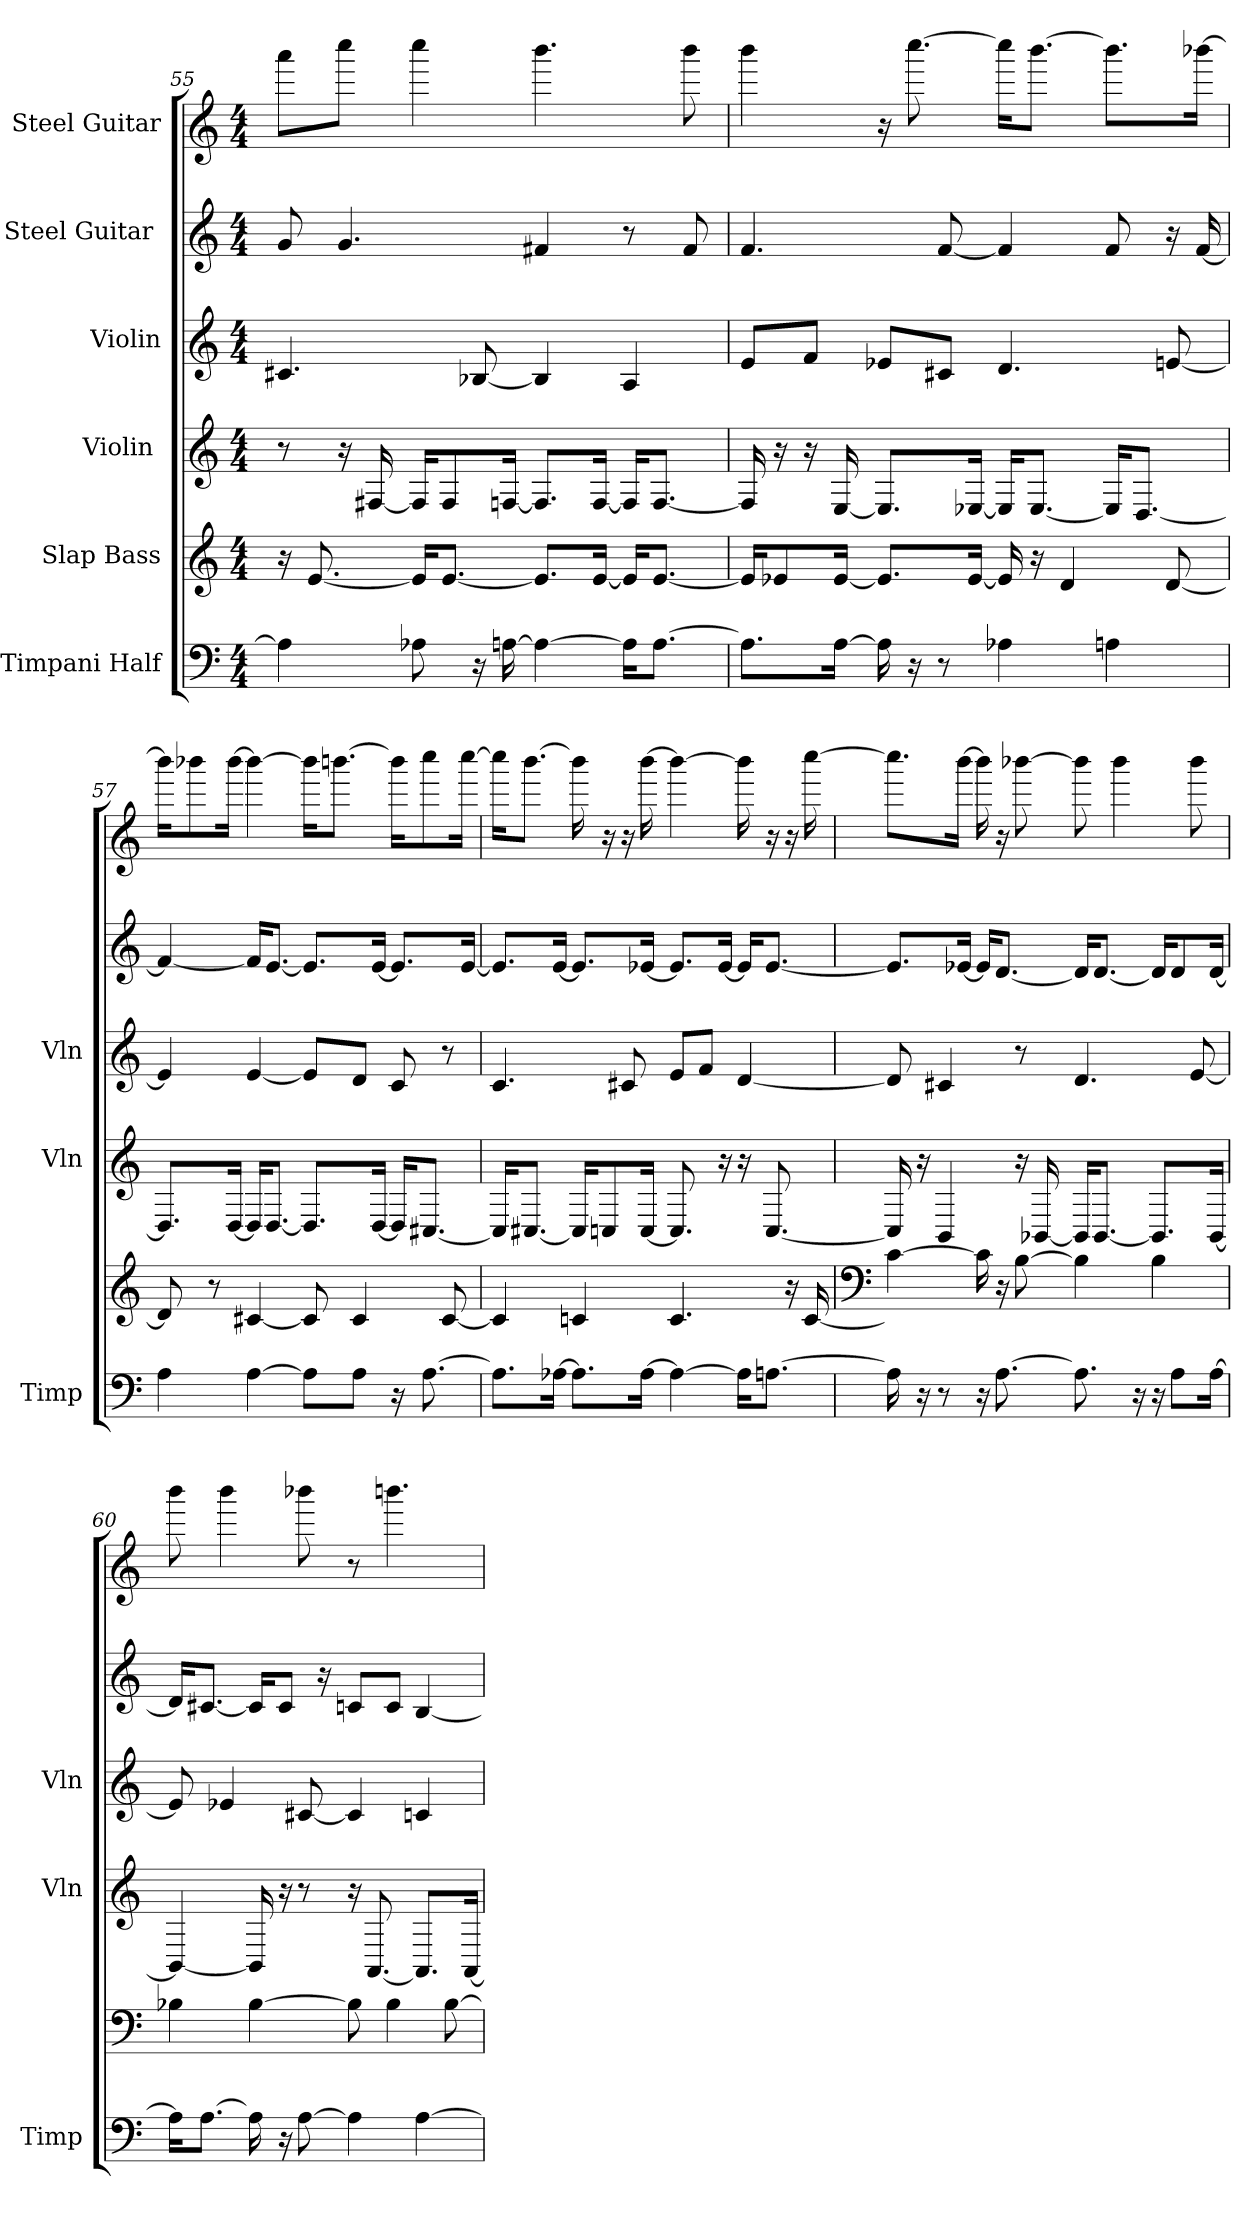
**kern	**kern	**kern	**kern	**kern	**kern
*part6	*part5	*part4	*part3	*part2	*part1
*staff6	*staff5	*staff4	*staff3	*staff2	*staff1
*I"Timpani Half	*I"Slap Bass	*I"Violin [2]	*I"Violin	*I"Steel Guitar [2]	*I"Steel Guitar
*I'Timp	*	*I'Vln	*I'Vln	*	*
*clefF4	*clefG2	*clefG2	*clefG2	*clefG2	*clefG2
*M4/4	*M4/4	*M4/4	*M4/4	*M4/4	*M4/4
=55	=55	=55	=55	=55	=55
4A-]	16r	8r	4.c#	8g	8aaaL
.	[8.e	.	.	.	.
.	.	16r	.	4.g	8ccccJ
.	.	[16F#	.	.	.
8A-	16eKL]	16F#KL]	.	.	4cccc
.	[8.eJ	8F#	.	.	.
16r	.	.	[8B-	.	.
[16A	.	[16FJk	.	.	.
4A_	8.eL]	8.FL]	4B-]	4f#	4.bbb
.	[16eJk	[16FJk	.	.	.
16AKL]	16eKL]	16FKL]	4A	8r	.
[8.AJ	[8.eJ	[8.FJ	.	.	.
.	.	.	.	8f#	8bbb
=56	=56	=56	=56	=56	=56
8.AL]	16eKL]	16F]	8eL	4.f	4bbb
.	8e-	16r	.	.	.
.	.	16r	8fJ	.	.
[16AJk	[16e-Jk	[16E	.	.	.
16A]	8.e-L]	8.EL]	8e-L	.	16r
16r	.	.	.	.	[8.cccc
8r	.	.	8c#J	[8f	.
.	[16e-Jk	[16E-Jk	.	.	.
4A-	16e-]	16E-KL]	4.d	4f]	16ccccKL]
.	16r	[8.E-J	.	.	[8.bbbJ
.	4d	.	.	.	.
4A	.	16E-KL]	.	8f	8.bbbL]
.	.	[8.DJ	.	.	.
.	[8d	.	[8e	16r	.
.	.	.	.	[16f	[16bbb-Jk
=57	=57	=57	=57	=57	=57
4A	8d]	8.DL]	4e]	4f_	16bbb-KL]
.	.	.	.	.	8bbb-
.	8r	.	.	.	.
.	.	[16DJk	.	.	[16bbb-Jk
[4A	[4c#	16DKL]	[4e	16fKL]	4bbb-_
.	.	[8.DJ	.	[8.eJ	.
8AL]	8c#]	8.DL]	8eL]	8.eL]	16bbb-KL]
.	.	.	.	.	[8.bbbJ
8AJ	4c#	.	8dJ	.	.
.	.	[16DJk	.	[16eJk	.
16r	.	16DKL]	8c	8.eL]	16bbbKL]
[8.A	.	[8.C#J	.	.	8cccc
.	[8c#	.	8r	.	.
.	.	.	.	[16eJk	[16ccccJk
=58	=58	=58	=58	=58	=58
8.AL]	4c#]	16C#KL]	4.c	8.eL]	16ccccKL]
.	.	[8.C#J	.	.	[8.bbbJ
[16A-Jk	.	.	.	[16eJk	.
8.A-L]	4c	16C#KL]	.	8.eL]	16bbb]
.	.	8C	.	.	16r
.	.	.	8c#	.	16r
[16A-Jk	.	[16CJk	.	[16e-Jk	[16bbb
4A-_	4.c	8.C]	8eL	8.e-L]	4bbb_
.	.	.	8fJ	.	.
.	.	16r	.	[16e-Jk	.
16A-KL]	.	16r	[4d	16e-KL]	16bbb]
[8.AJ	.	[8.C	.	[8.e-J	16r
.	16r	.	.	.	16r
.	[16c	.	.	.	[16cccc
=59	=59	=59	=59	=59	=59
*	*clefF4	*	*	*	*
16A]	4c_	16C]	8d]	8.e-L]	8.ccccL]
16r	.	16r	.	.	.
8r	.	4BB	4c#	.	.
.	.	.	.	[16e-Jk	[16bbbJk
16r	16c]	.	.	16e-KL]	16bbb]
[8.A	16r	.	.	[8.dJ	16r
.	[8B	16r	8r	.	[8bbb-
.	.	[16BB-	.	.	.
8.A]	4B]	16BB-KL]	4.d	16dKL]	8bbb-]
.	.	[8.BB-J	.	[8.dJ	.
.	.	.	.	.	4bbb-
16r	.	.	.	.	.
16r	4B	8.BB-L]	.	16dKL]	.
8AL	.	.	.	8d	.
.	.	.	[8e	.	8bbb-
[16AJk	.	[16BB-Jk	.	[16dJk	.
=60	=60	=60	=60	=60	=60
16AKL]	4B-	4BB-_	8e]	16dKL]	8bbb
[8.AJ	.	.	.	[8.c#J	.
.	.	.	4e-	.	4bbb
16A]	[4B-	16BB-]	.	16c#KL]	.
16r	.	16r	.	8c#J	.
[8A	.	8r	[8c#	.	8bbb-
.	.	.	.	16r	.
4A]	8B-]	16r	4c#]	8cL	8r
.	.	[8.AA	.	.	.
.	4B-	.	.	8cJ	4.bbb
[4A	.	8.AAL]	4c	[4B	.
.	[8B-	.	.	.	.
.	.	[16AAJk	.	.	.
=	=	=	=	=	=
*-	*-	*-	*-	*-	*-
